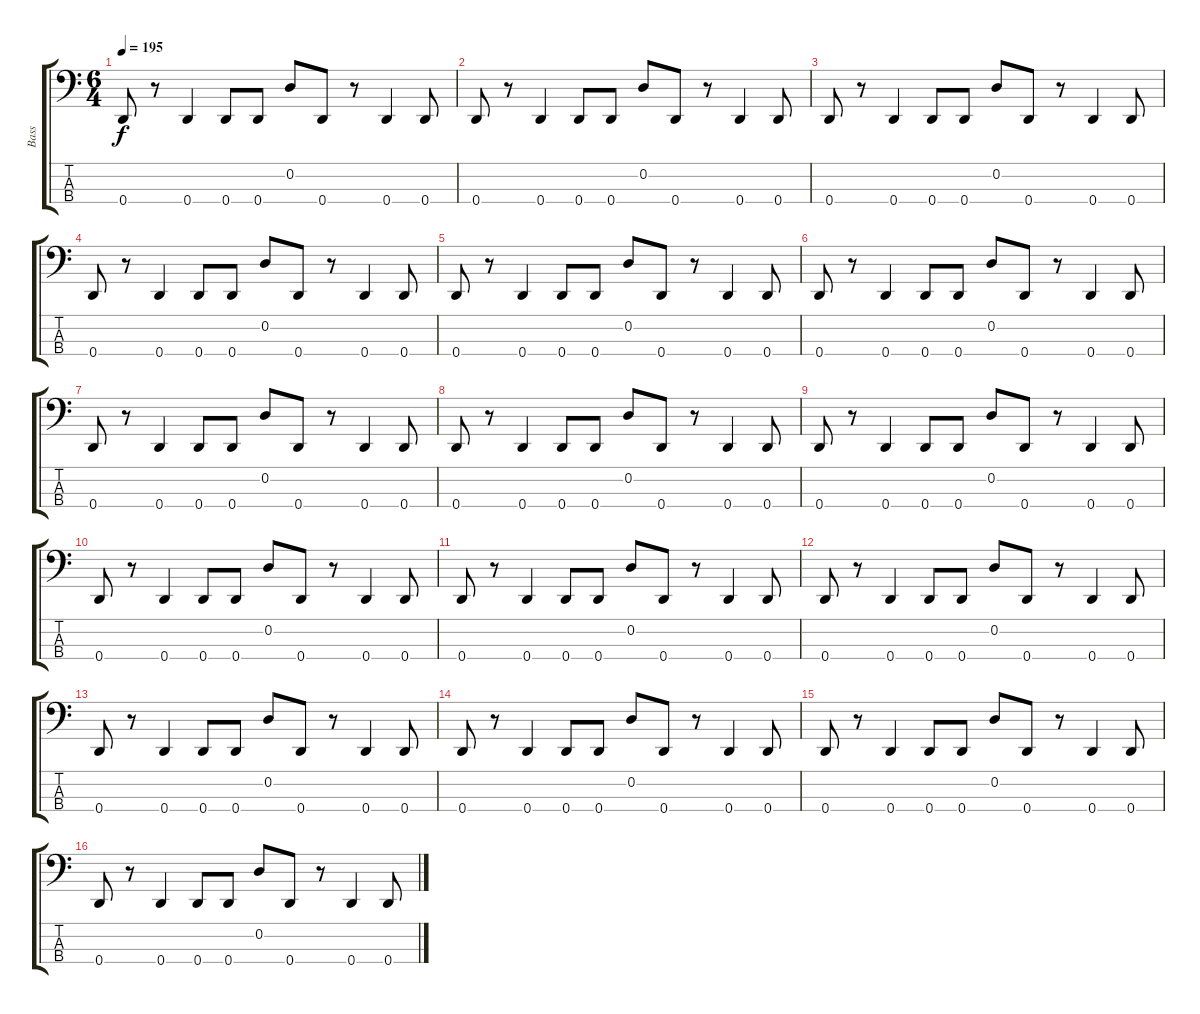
\track ("Bass" "Bass") {instrument electricbassfinger}
\staff {score tabs}
\tuning (F2 D2 A1 D1) {hide}
\ts (6 4)
\tempo 195
\clef f4
\ks c
0.4.8{dy f} r.8 0.4.4 0.4.8 0.4.8 0.2.8 0.4.8 r.8 0.4.4 0.4.8 |
0.4.8 r.8 0.4.4 0.4.8 0.4.8 0.2.8 0.4.8 r.8 0.4.4 0.4.8 |
0.4.8 r.8 0.4.4 0.4.8 0.4.8 0.2.8 0.4.8 r.8 0.4.4 0.4.8 |
0.4.8 r.8 0.4.4 0.4.8 0.4.8 0.2.8 0.4.8 r.8 0.4.4 0.4.8 |
0.4.8 r.8 0.4.4 0.4.8 0.4.8 0.2.8 0.4.8 r.8 0.4.4 0.4.8 |
0.4.8 r.8 0.4.4 0.4.8 0.4.8 0.2.8 0.4.8 r.8 0.4.4 0.4.8 |
0.4.8 r.8 0.4.4 0.4.8 0.4.8 0.2.8 0.4.8 r.8 0.4.4 0.4.8 |
0.4.8 r.8 0.4.4 0.4.8 0.4.8 0.2.8 0.4.8 r.8 0.4.4 0.4.8 |
0.4.8 r.8 0.4.4 0.4.8 0.4.8 0.2.8 0.4.8 r.8 0.4.4 0.4.8 |
0.4.8 r.8 0.4.4 0.4.8 0.4.8 0.2.8 0.4.8 r.8 0.4.4 0.4.8 |
0.4.8 r.8 0.4.4 0.4.8 0.4.8 0.2.8 0.4.8 r.8 0.4.4 0.4.8 |
0.4.8 r.8 0.4.4 0.4.8 0.4.8 0.2.8 0.4.8 r.8 0.4.4 0.4.8 |
0.4.8 r.8 0.4.4 0.4.8 0.4.8 0.2.8 0.4.8 r.8 0.4.4 0.4.8 |
0.4.8 r.8 0.4.4 0.4.8 0.4.8 0.2.8 0.4.8 r.8 0.4.4 0.4.8 |
0.4.8 r.8 0.4.4 0.4.8 0.4.8 0.2.8 0.4.8 r.8 0.4.4 0.4.8 |
0.4.8 r.8 0.4.4 0.4.8 0.4.8 0.2.8 0.4.8 r.8 0.4.4 0.4.8
